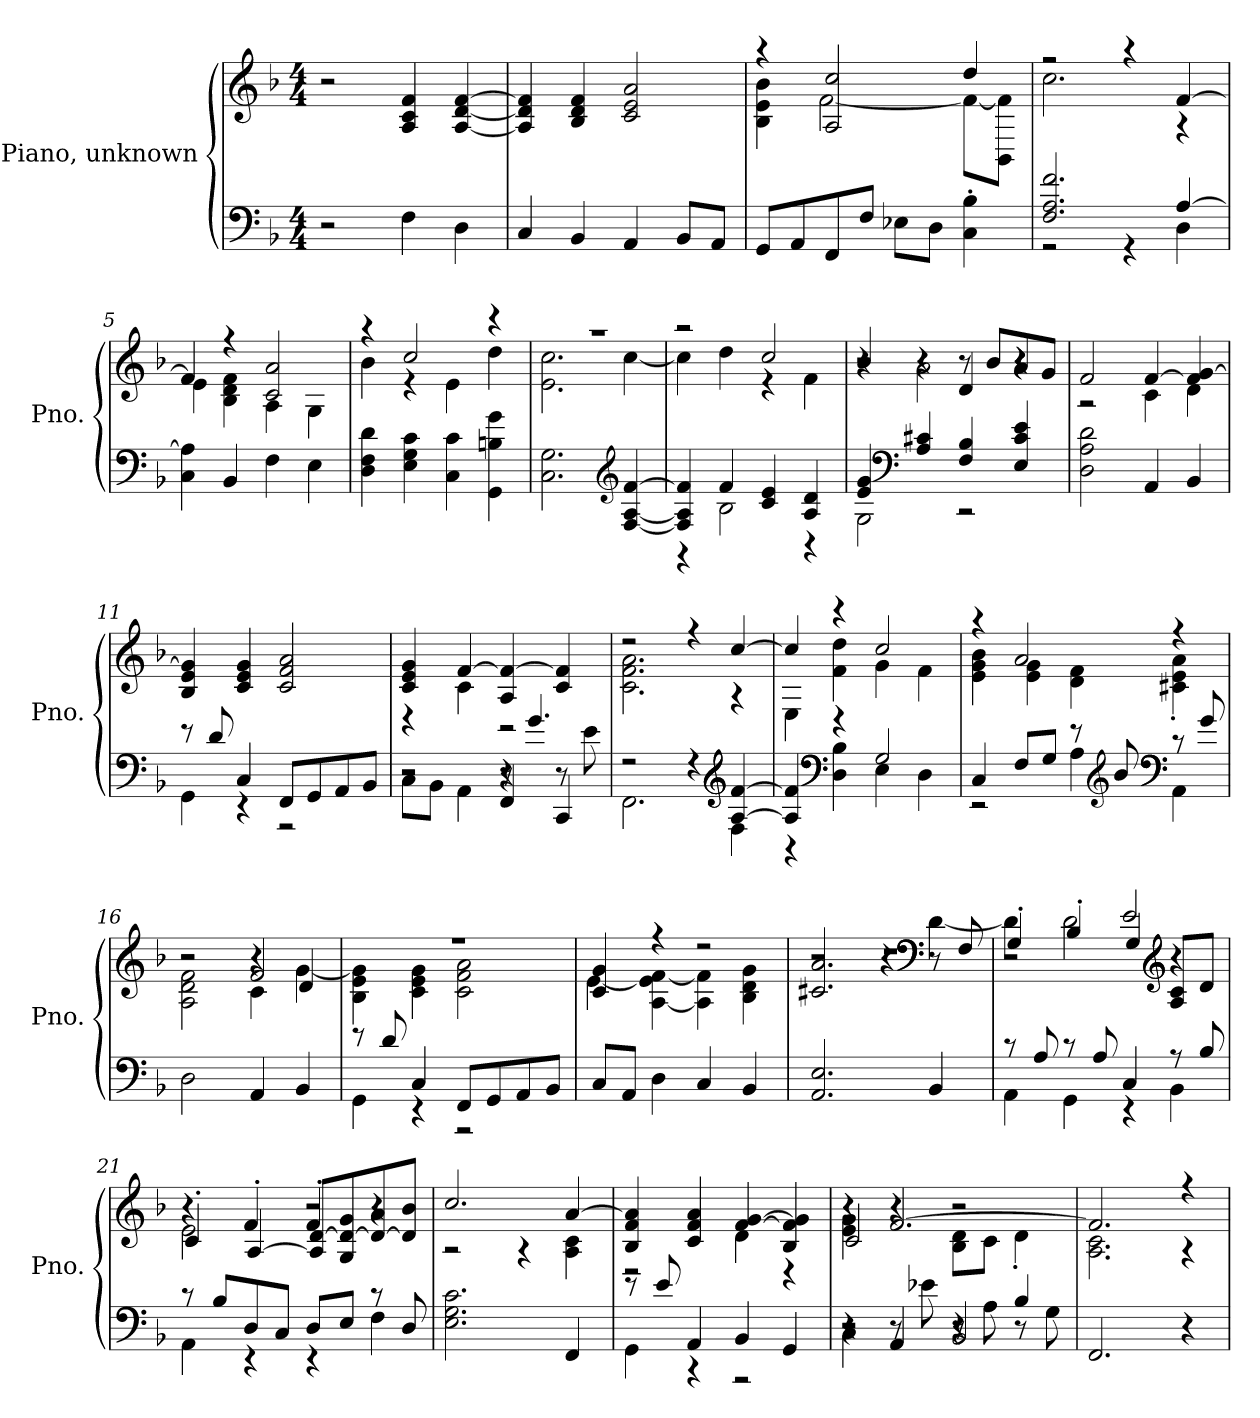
**kern	**kern
*part1	*part1
*staff2	*staff1
*I"Piano, unknown	*
*I'Pno.	*
*clefF4	*clefG2
*k[b-]	*k[b-]
*M4/4	*M4/4
*MM120	*MM120
=1	=1
2r	2r
4F\	4A/ 4c/ 4f/
4D\	[4A/ [4d/ [4f/
=2	=2
4C/	4A/] 4d/] 4f/]
4BB-/	4B-/ 4d/ 4f/
4AA/	2c/ 2e/ 2a/
8BB-/L	.
8AA/J	.
=3	=3
*	*^
8GG/L	4r	4B-\ 4e\ 4b-\
8AA/	.	.
8FF/	2A/ 2cc/	[2f\
8F/J	.	.
8E-X\L	.	.
8D\J	.	.
4C\' 4B-\'	4dd/	8f\L_
.	.	8BB-\ 8f\]J
=4	=4	=4
*^	*	*
2.F/ 2.A/ 2.f/	2r	2r	2.cc\
.	4r	4r	.
[4A/	4D\	[4f/	4r
*v	*v	*	*
=5	=5	=5
4C\ 4A\]	4f/]	4e\
4BB-/	4r	4B-\ 4d\ 4f\
4F\	2c/ 2a/	4A\
4E\	.	4G\
=6	=6	=6
4D\ 4F\ 4d\	4r	4b-\
4E\ 4G\ 4c\	2cc/	4r
4C\ 4c\	.	4e\
4GG\ 4Bn\ 4g\	4r	4dd\
!!LO:LB:g=z	!!
=7	=7	=7
2.C\ 2.G\	1r	2.e\ 2.cc\
*clefG2	*	*
[4F/ [4A/ [4f/	.	[4cc\
=8	=8	=8
*^	*	*
4F/] 4A/] 4f/]	4r	2r	4cc\]
4f/	2B-\	.	4dd\
4c/ 4e/	.	2cc/	4r
4A/ 4d/	4r	.	4f\
=9	=9	=9	=9
*	*	*	*^
4e/ 4g/	2G\	4b-/	4r	2r
*clefF4	*	*	*	*
4A/ 4c#X/	.	4r	2a\	.
4F/ 4B-/	2r	8r	.	4d/
.	.	8b-/L	.	.
4E/ 4c#/ 4e/	.	8a/	4r	4r
.	.	8g/J	.	.
*v	*v	*	*	*
*	*	*v	*v
=10	=10	=10
2D\ 2A\ 2d\	2f/	2r
4AA/	[4f/	4c\
4BB-/	4f/] [4g/	4d\
*	*v	*v
=11	=11
*^	*
8r	4GG\	4B-/ 4e/ 4g/]
8d/	.	.
4C/	4r	4c/ 4e/ 4g/
8FF/L	2r	2c/ 2f/ 2a/
8GG/	.	.
8AA/	.	.
8BB-/J	.	.
=12	=12	=12
*	*^	*^
2r	8C\L	2r	4c/ 4e/ 4g/	4r
.	8BB-\J	.	.	.
.	4AA\	.	[4f/	4c\
8r	4r	4FF/	4A/ 4f/_	2r
4.g/	.	.	.	.
.	8r	4CC/	4c/ 4f/]	.
.	8e\	.	.	.
*	*v	*v	*	*
!!LO:LB:g=z	!!
=13	=13	=13	=13
2r	2.FF\	2r	2.c\ 2.f\ 2.a\
4r	.	4r	.
*clefG2	*	*	*
[4A/ [4f/	4F\	[4cc/	4r
=14	=14	=14	=14
4A/] 4f/]	4r	4cc/]	4E\
*clefF4	*	*	*
4r	4D\ 4B-\	4r	4f\ 4dd\
2G/	4E\	2cc/	4g\
.	4D\	.	4f\
=15	=15	=15	=15
4C/	2r	4r	4e\ 4g\ 4b-\
8F/L	.	2a/	4e\ 4g\
8G/J	.	.	.
8r	4A\	.	4d\ 4f\
*clefG2	*	*	*
8b-/	.	.	.
*clefF4	*	*	*
8r	4AA\	4r	4c#X\' 4e\' 4a\'
8g/	.	.	.
*v	*v	*	*
=16	=16	=16
*	*	*^
2D\	2r	2A\ 2d\ 2f\	2r
4AA/	2f/	4c\	4r
4BB-/	.	[4g\	4d/
*	*	*v	*v
=17	=17	=17
*^	*	*
8r	4GG\	1r	4B-\ 4e\ 4g\]
8d/	.	.	.
4C/	4r	.	4c\ 4e\ 4g\
8FF/L	2r	.	2c\ 2f\ 2a\
8GG/	.	.	.
8AA/	.	.	.
8BB-/J	.	.	.
*v	*v	*	*
!!LO:LB:g=z	!!
=18	=18	=18
8C/L	4c/ 4g/	[4e\
8AA/J	.	.
4D\	4r	[4A\ 4e\] [4f\
4C/	2r	4A\] 4f\]
4BB-/	.	4B-\ 4d\ 4g\
=19	=19	=19
*	*	*^
2.AA/ 2.E/	1r	2r	2.c#X/ 2.a/
.	.	4r	.
*	*clefF4	*	*
4BB-/	.	[4d\	8r
.	.	.	8F/
=20	=20	=20	=20
*^	*	*	*
8r	4AA\	2r	4d\]	4G'/
8A/	.	.	.	.
8r	4GG\	.	2d\	4B-'/
8A/	.	.	.	.
4C/	4r	2e/	.	4G/
*	*	*clefG2	*	*
8r	4BB-\	.	4r	8A/ 8c/L
8B-/	.	.	.	8d/J
=21	=21	=21	=21	=21
8r	4AA\	4r	2e\	4c'/
8B-/L	.	.	.	.
8D/	4r	4f'/	.	[4A/
8C/J	.	.	.	.
8D/L	4r	4f'/	2r	8A/] [8d/L
8E/J	.	.	.	8G/ 8d/_ 8g/
8r	4F\	4r	.	8d/_ 8a/
8D/	.	.	.	8d/] 8b-/J
*v	*v	*	*	*
*	*	*v	*v
=22	=22	=22
2.E\ 2.G\ 2.c\	2.cc/	2r
.	.	4r
4FF/	[4a/	4A\ 4c\
!!LO:LB:g=z	!!
=23	=23	=23
*^	*	*
8r	4GG\	4B-/ 4f/ 4a/]	2r
8e/	.	.	.
4AA/	4r	4c/ 4f/ 4a/	.
4BB-/	2r	[4f/ [4g/	4d\
4GG/	.	4B-/ 4f/] 4g/]	4r
=24	=24	=24	=24
*	*^	*	*^
2r	4C\	4r	4r	4e\ 4g\	2c/
.	8r	4AA/	[2.f/	4r	.
.	8e-X\	.	.	.	.
4r	8r	2BB-/	.	8B-\ 8d\L	2r
.	8A\	.	.	8c\J	.
4B-/	8r	.	.	4d'\	.
.	8G\	.	.	.	.
*v	*v	*v	*	*	*
*	*	*v	*v
=25	=25	=25
2.FF/	2.f/]	2.A\ 2.c\
4r	4r	4r
*	*v	*v
=	=
*-	*-
